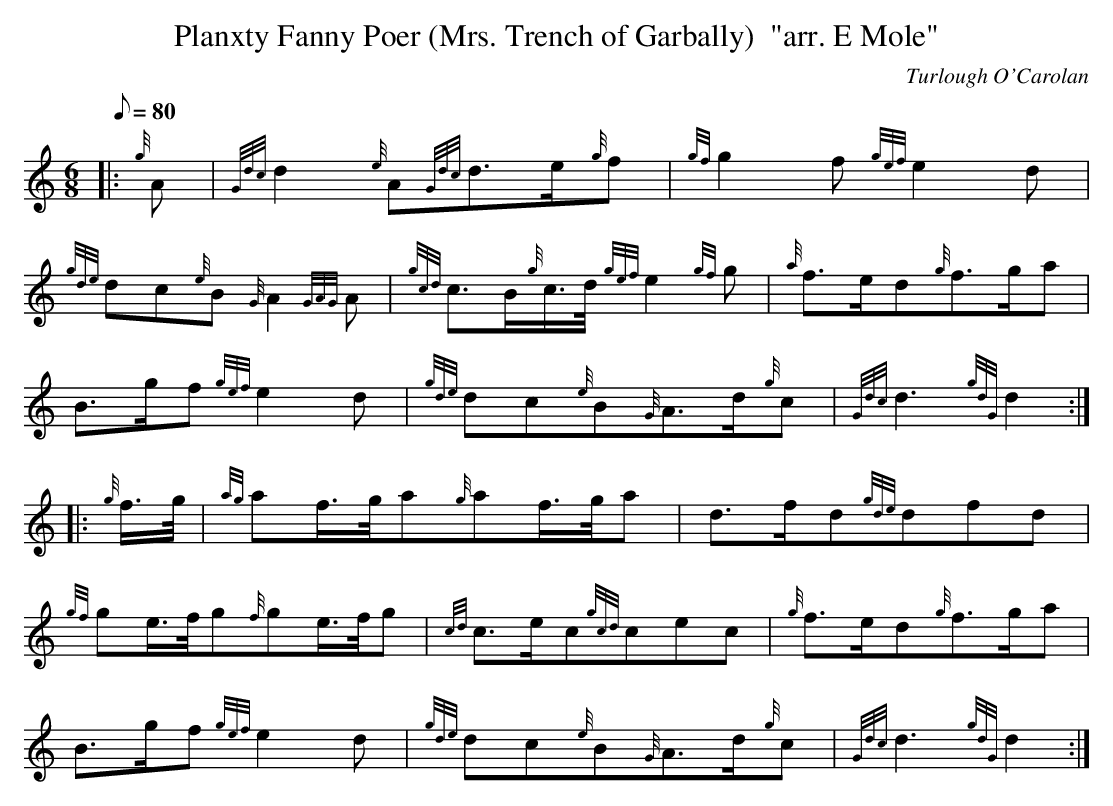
X:1
T:Planxty Fanny Poer (Mrs. Trench of Garbally)  "arr. E Mole"
M:6/8
L:1/8
Q:80
C:Turlough O'Carolan
K:HP
|: {g}A | \
{Gdc}d2{e}A{Gdc}d3/2e/2{g}f | \
{gf}g2f{gef}e2d |
{gde}dc{e}B{G}A2{GAG}A | \
{gcd}c3/2B/2{g}c3/4d/4{gef}e2{gf}g | \
{a}f3/2e/2d{g}f3/2g/2a |
B3/2g/2f{gef}e2d | \
{gde}dc{e}B{G}A3/2d/2{g}c | \
{Gdc}d3{gdG}d2 ::
{g}f3/4g/4 | \
{ag}af3/4g/4a{g}af3/4g/4a | \
d3/2f/2d{gde}dfd |
{gf}ge3/4f/4g{f}ge3/4f/4g | \
{cd}c3/2e/2c{gcd}cec | \
{g}f3/2e/2d{g}f3/2g/2a |
B3/2g/2f{gef}e2d | \
{gde}dc{e}B{G}A3/2d/2{g}c | \
{Gdc}d3{gdG}d2 :|
